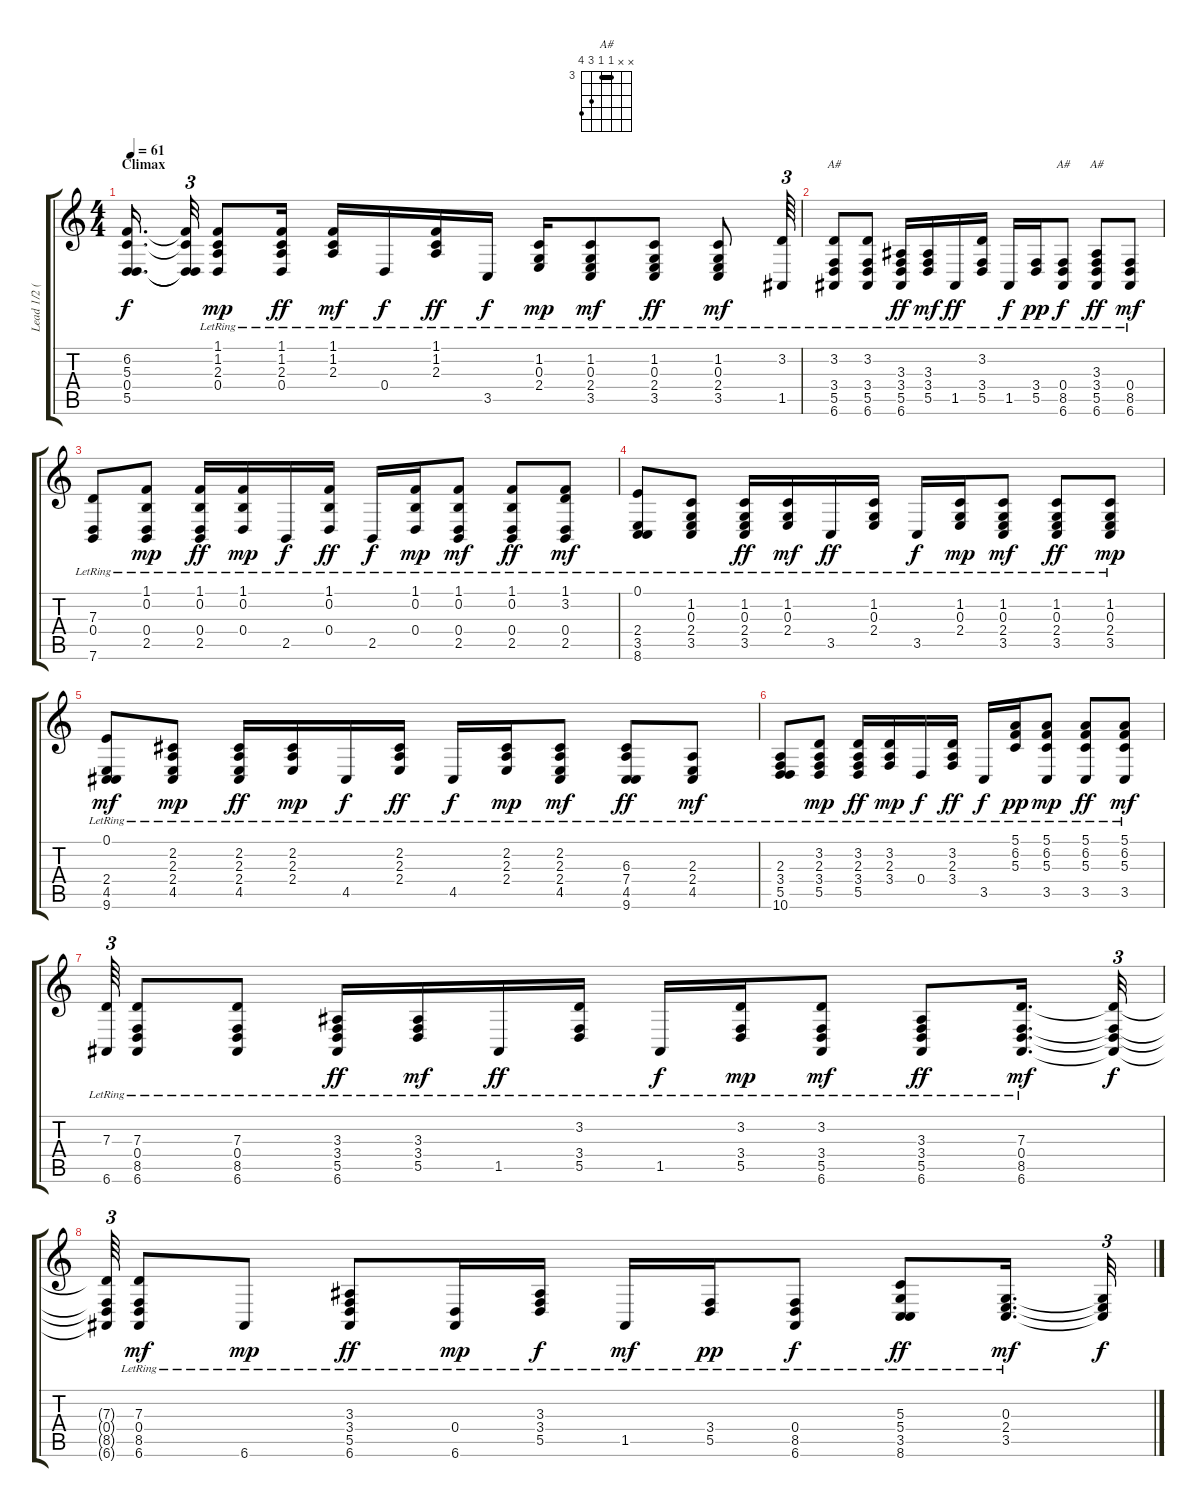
\track ("Lead 1/2 (Keyboard)" "Lead 1/2 (") {instrument electricpiano2}
\staff {score tabs}
\tuning (E4 B3 G3 D3 A2 E2) {hide}
\chord ("A#" x 3 x 3 5 6) {firstfret 3 barre 3}
\chord ("A#" x x x 0 8 6) {firstfret 6}
\chord ("A#" x x 3 3 5 6) {firstfret 3 barre 3}
\ts (4 4)
\section ("" "Climax")
\tempo 61
\clef g2
\ks c
(6.2{t} 5.3{t} 0.4{t} 5.5{t}).16{d dy f beam splitsecondary} (6.2{t} 5.3{t} 0.4{t} 5.5{t}).32{tu (3 2)} (1.1{lr} 1.2{lr} 2.3{lr} 0.4{lr}).8{dy mp} (1.1{lr} 1.2{lr} 2.3{lr} 0.4{lr}).16{dy ff} (1.1{lr} 1.2{lr} 2.3{lr}).16{dy mf} 0.4{lr}.16{dy f} (1.1{lr} 1.2{lr} 2.3{lr}).16{dy ff} 3.5{lr}.16{dy f} (1.2{lr} 0.3{lr} 2.4{lr}).16{dy mp} (1.2{lr} 0.3{lr} 2.4{lr} 3.5{lr}).8{dy mf} (1.2{lr} 0.3{lr} 2.4{lr} 3.5{lr}).8{dy ff} (1.2{lr} 0.3{lr} 2.4{lr} 3.5{lr}).8{dy mf} (3.2{lr} 1.5{lr}).64{tu (3 2)} |
(3.2{lr} 3.4{lr} 5.5{lr} 6.6{lr}).8{ch "A#"} (3.2{lr} 3.4{lr} 5.5{lr} 6.6{lr}).8 (3.3{lr} 3.4{lr} 5.5{lr} 6.6{lr}).16{dy ff} (3.3{lr} 3.4{lr} 5.5{lr}).16{dy mf} 1.5{lr}.16{dy ff} (3.2{lr} 3.4{lr} 5.5{lr}).16 1.5{lr}.16{dy f} (3.4{lr} 5.5{lr}).16{dy pp} (0.4{lr} 8.5{lr} 6.6{lr}).8{ch "A#" dy f} (3.3{lr} 3.4{lr} 5.5{lr} 6.6{lr}).8{ch "A#" dy ff} (0.4{lr} 8.5{lr} 6.6{lr}).8{dy mf} |
(7.3{lr} 0.4{lr} 7.6{lr}).8 (1.1{lr} 0.2{lr} 0.4{lr} 2.5{lr}).8{dy mp} (1.1{lr} 0.2{lr} 0.4{lr} 2.5{lr}).16{dy ff} (1.1{lr} 0.2{lr} 0.4{lr}).16{dy mp} 2.5{lr}.16{dy f} (1.1{lr} 0.2{lr} 0.4{lr}).16{dy ff} 2.5{lr}.16{dy f} (1.1{lr} 0.2{lr} 0.4{lr}).16{dy mp} (1.1{lr} 0.2{lr} 0.4{lr} 2.5{lr}).8{dy mf} (1.1{lr} 0.2{lr} 0.4{lr} 2.5{lr}).8{dy ff} (1.1{lr} 3.2{lr} 0.4{lr} 2.5{lr}).8{dy mf} |
(0.1{lr} 2.4{lr} 3.5{lr} 8.6{lr}).8 (1.2{lr} 0.3{lr} 2.4{lr} 3.5{lr}).8 (1.2{lr} 0.3{lr} 2.4{lr} 3.5{lr}).16{dy ff} (1.2{lr} 0.3{lr} 2.4{lr}).16{dy mf} 3.5{lr}.16{dy ff} (1.2{lr} 0.3{lr} 2.4{lr}).16 3.5{lr}.16{dy f} (1.2{lr} 0.3{lr} 2.4{lr}).16{dy mp} (1.2{lr} 0.3{lr} 2.4{lr} 3.5{lr}).8{dy mf} (1.2{lr} 0.3{lr} 2.4{lr} 3.5{lr}).8{dy ff} (1.2{lr} 0.3{lr} 2.4{lr} 3.5{lr}).8{dy mp} |
(0.1{lr} 2.4{lr} 4.5{lr} 9.6{lr}).8{dy mf} (2.2{lr} 2.3{lr} 2.4{lr} 4.5{lr}).8{dy mp} (2.2{lr} 2.3{lr} 2.4{lr} 4.5{lr}).16{dy ff} (2.2{lr} 2.3{lr} 2.4{lr}).16{dy mp} 4.5{lr}.16{dy f} (2.2{lr} 2.3{lr} 2.4{lr}).16{dy ff} 4.5{lr}.16{dy f} (2.2{lr} 2.3{lr} 2.4{lr}).16{dy mp} (2.2{lr} 2.3{lr} 2.4{lr} 4.5{lr}).8{dy mf} (6.3{lr} 7.4{lr} 4.5{lr} 9.6{lr}).8{dy ff} (2.3{lr} 2.4{lr} 4.5{lr}).8{dy mf} |
(2.3{lr} 3.4{lr} 5.5{lr} 10.6{lr}).8 (3.2{lr} 2.3{lr} 3.4{lr} 5.5{lr}).8{dy mp} (3.2{lr} 2.3{lr} 3.4{lr} 5.5{lr}).16{dy ff} (3.2{lr} 2.3{lr} 3.4{lr}).16{dy mp} 0.4{lr}.16{dy f} (3.2{lr} 2.3{lr} 3.4{lr}).16{dy ff} 3.5{lr}.16{dy f} (5.1{lr} 6.2{lr} 5.3{lr}).16{dy pp} (5.1{lr} 6.2{lr} 5.3{lr} 3.5{lr}).8{dy mp} (5.1{lr} 6.2{lr} 5.3{lr} 3.5{lr}).8{dy ff} (5.1{lr} 6.2{lr} 5.3{lr} 3.5{lr}).8{dy mf} |
(7.3{lr} 6.6{lr}).64{tu (3 2)} (7.3{lr} 0.4{lr} 8.5{lr} 6.6{lr}).8 (7.3{lr} 0.4{lr} 8.5{lr} 6.6{lr}).8 (3.3{lr} 3.4{lr} 5.5{lr} 6.6{lr}).16{dy ff} (3.3{lr} 3.4{lr} 5.5{lr}).16{dy mf} 1.5{lr}.16{dy ff} (3.2{lr} 3.4{lr} 5.5{lr}).16 1.5{lr}.16{dy f} (3.2{lr} 3.4{lr} 5.5{lr}).16{dy mp} (3.2{lr} 3.4{lr} 5.5{lr} 6.6{lr}).8{dy mf} (3.3{lr} 3.4{lr} 5.5{lr} 6.6{lr}).8{dy ff} (7.3{lr} 0.4{lr} 8.5{lr} 6.6{lr}).16{d dy mf} (7.3{t} 0.4{t} 8.5{t} 6.6{t}).32{tu (3 2) dy f} |
(7.3{t} 0.4{t} 8.5{t} 6.6{t}).64{tu (3 2)} (7.3{lr} 0.4{lr} 8.5{lr} 6.6{lr}).8{dy mf} 6.6{lr}.8{dy mp} (3.3{lr} 3.4{lr} 5.5{lr} 6.6{lr}).8{dy ff} (0.4{lr} 6.6{lr}).16{dy mp} (3.3{lr} 3.4{lr} 5.5{lr}).16{dy f} 1.5{lr}.16{dy mf} (3.4{lr} 5.5{lr}).16{dy pp} (0.4{lr} 8.5{lr} 6.6{lr}).8{dy f} (5.3{lr} 5.4{lr} 3.5{lr} 8.6{lr}).8{dy ff} (0.3{lr} 2.4{lr} 3.5{lr}).16{d dy mf} (0.3{t} 2.4{t} 3.5{t}).32{tu (3 2) dy f}
